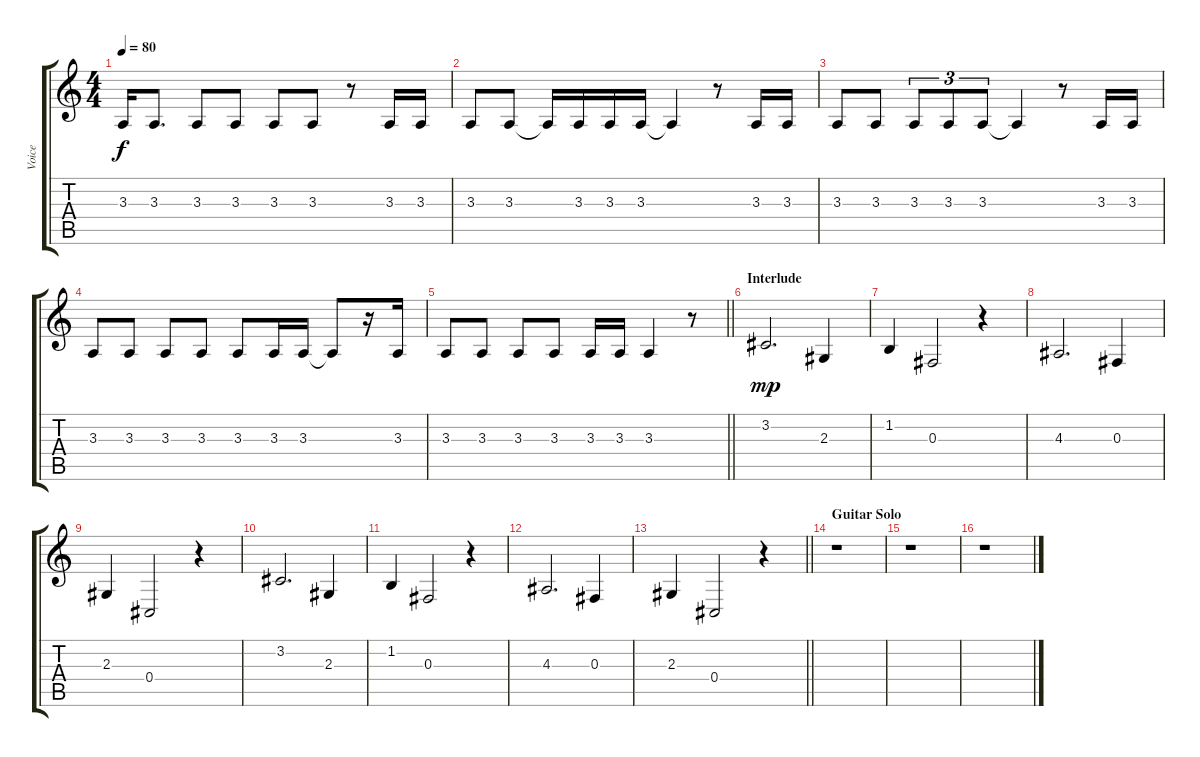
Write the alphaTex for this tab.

\track ("Voice" "Voice") {mute instrument lead2sawtooth}
\staff {score tabs}
\tuning (Eb4 Bb3 Gb3 Db3 Ab2 Eb2) {hide}
\ts (4 4)
\tempo 80
\clef g2
\ks c
3.3.16{dy f} 3.3.8{d} 3.3.8 3.3.8 3.3.8 3.3.8 r.8 3.3.16 3.3.16 |
3.3.8 3.3.8 3.3{t}.16 3.3.16 3.3.16 3.3.16 3.3{t}.4 r.8 3.3.16 3.3.16 |
3.3.8 3.3.8 3.3.8{tu (3 2)} 3.3.8{tu (3 2)} 3.3.8{tu (3 2)} 3.3{t}.4 r.8 3.3.16 3.3.16 |
3.3.8 3.3.8 3.3.8 3.3.8 3.3.8 3.3.16 3.3.16 3.3{t}.8 r.16 3.3.16 |
\barLineRight lightlight
3.3.8 3.3.8 3.3.8 3.3.8 3.3.16 3.3.16 3.3.4 r.8 |
\section ("" "Interlude")
3.2.2{d dy mp} 2.3.4 |
1.2.4 0.3.2 r.4 |
4.3.2{d} 0.3.4 |
2.3.4 0.4.2 r.4 |
3.2.2{d} 2.3.4 |
1.2.4 0.3.2 r.4 |
4.3.2{d} 0.3.4 |
\barLineRight lightlight
2.3.4 0.4.2 r.4 |
\section ("" "Guitar Solo")
r.1 |
r.1 |
r.1
